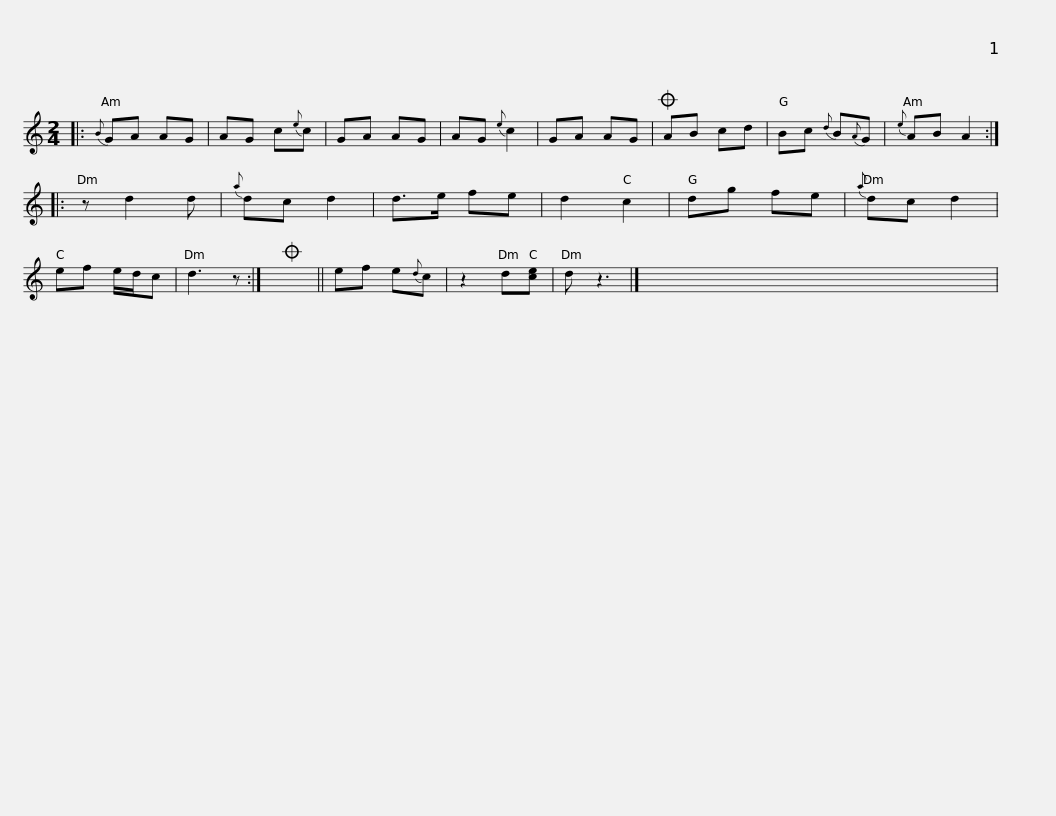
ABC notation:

X:1
L:1/8
M:2/4
I:linebreak $
K:C
V:1 treble
V:1
|:{B} GA AG | AG c{e}c | GA AG | AG{e} c2 | GA AG | %5
O AB cd | Bc{d} B{A}G |{e} AB A2 :: z d2 d |${a} dc d2 | %10
 d>e fe | d2 c2 | dg fe |{a} dc d2 | ef e/d/c | %15
 d3 z :|O x4 || ef e{d}c | z2 d[ce] | d z3 |]$ %20
 x4 x4 x4 x4 x4 x4 | %21
